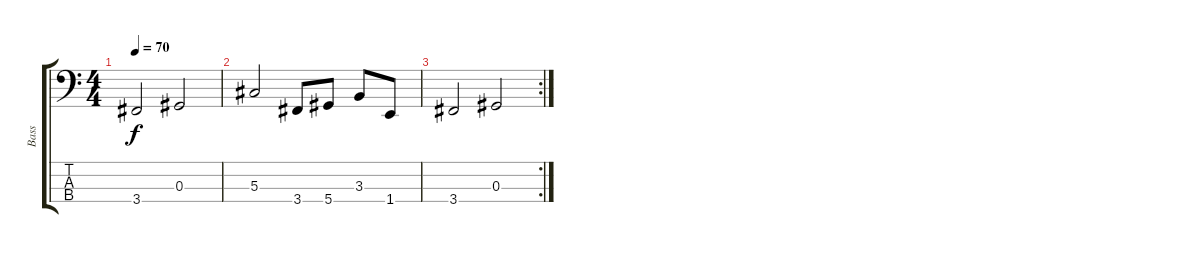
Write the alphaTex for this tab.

\track ("Bass" "Bass") {instrument electricbassfinger}
\staff {score tabs}
\tuning (Gb2 Db2 Ab1 Eb1) {hide}
\ts (4 4)
\tempo 70
\clef f4
\ks c
3.4.2{dy f} 0.3.2 |
5.3.2 3.4.8 5.4.8 3.3.8 1.4.8 |
\rc 2
3.4.2 0.3.2
